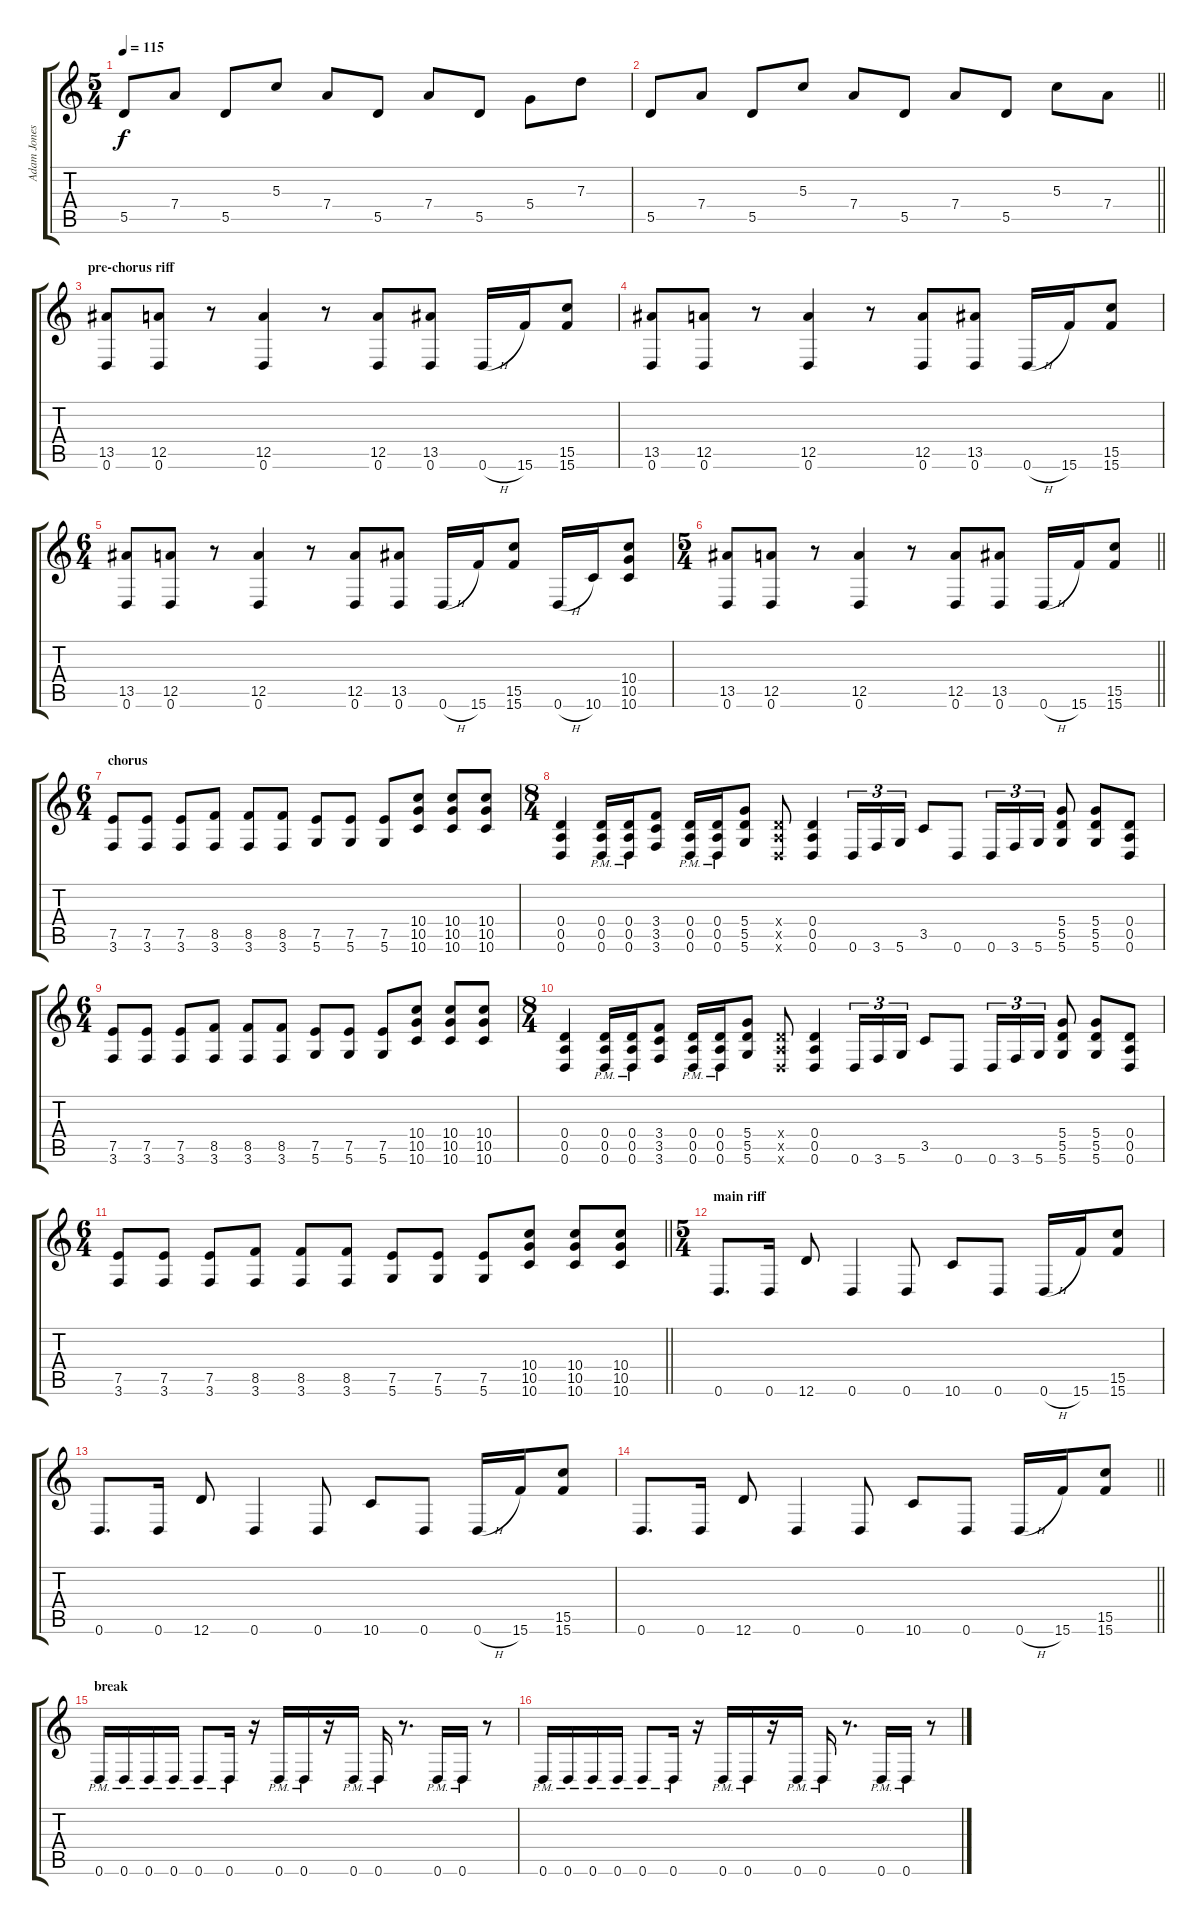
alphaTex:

\track ("Adam Jones" "Adam Jones") {instrument distortionguitar}
\staff {score tabs}
\tuning (E4 B3 G3 D3 A2 D2) {hide}
\ts (5 4)
\tempo 115
\clef g2
\ks c
5.5.8{dy f} 7.4.8 5.5.8 5.3.8 7.4.8 5.5.8 7.4.8 5.5.8 5.4.8 7.3.8 |
\barLineRight lightlight
5.5.8 7.4.8 5.5.8 5.3.8 7.4.8 5.5.8 7.4.8 5.5.8 5.3.8 7.4.8 |
\section ("" "pre-chorus riff")
(13.5 0.6).8{instrument distortionguitar} (12.5 0.6).8 r.8 (12.5 0.6).4 r.8 (12.5 0.6).8 (13.5 0.6).8 0.6{h}.16 15.6.16 (15.5 15.6).8 |
(13.5 0.6).8 (12.5 0.6).8 r.8 (12.5 0.6).4 r.8 (12.5 0.6).8 (13.5 0.6).8 0.6{h}.16 15.6.16 (15.5 15.6).8 |
\ts (6 4)
(13.5 0.6).8 (12.5 0.6).8 r.8 (12.5 0.6).4 r.8 (12.5 0.6).8 (13.5 0.6).8 0.6{h}.16 15.6.16 (15.5 15.6).8 0.6{h}.16 10.6.16 (10.4 10.5 10.6).8 |
\ts (5 4)
\barLineRight lightlight
(13.5 0.6).8 (12.5 0.6).8 r.8 (12.5 0.6).4 r.8 (12.5 0.6).8 (13.5 0.6).8 0.6{h}.16 15.6.16 (15.5 15.6).8 |
\ts (6 4)
\section ("" "chorus")
(7.5 3.6).8 (7.5 3.6).8 (7.5 3.6).8 (8.5 3.6).8 (8.5 3.6).8 (8.5 3.6).8 (7.5 5.6).8 (7.5 5.6).8 (7.5 5.6).8 (10.4 10.5 10.6).8 (10.4 10.5 10.6).8 (10.4 10.5 10.6).8 |
\ts (8 4)
(0.4 0.5 0.6).4 (0.4{pm} 0.5 0.6).16 (0.4{pm} 0.5 0.6).16 (3.4 3.5 3.6).8 (0.4 0.5{pm} 0.6).16 (0.4 0.5{pm} 0.6).16 (5.4 5.5 5.6).8 (0.4{x} 0.5{x} 0.6{x}).8 (0.4 0.5 0.6).4 0.6.16{tu (3 2)} 3.6.16{tu (3 2)} 5.6.16{tu (3 2)} 3.5.8 0.6.8 0.6.16{tu (3 2)} 3.6.16{tu (3 2)} 5.6.16{tu (3 2)} (5.4 5.5 5.6).8 (5.4 5.5 5.6).8 (0.4 0.5 0.6).8 |
\ts (6 4)
(7.5 3.6).8 (7.5 3.6).8 (7.5 3.6).8 (8.5 3.6).8 (8.5 3.6).8 (8.5 3.6).8 (7.5 5.6).8 (7.5 5.6).8 (7.5 5.6).8 (10.4 10.5 10.6).8 (10.4 10.5 10.6).8 (10.4 10.5 10.6).8 |
\ts (8 4)
(0.4 0.5 0.6).4 (0.4{pm} 0.5 0.6).16 (0.4{pm} 0.5 0.6).16 (3.4 3.5 3.6).8 (0.4 0.5{pm} 0.6).16 (0.4 0.5{pm} 0.6).16 (5.4 5.5 5.6).8 (0.4{x} 0.5{x} 0.6{x}).8 (0.4 0.5 0.6).4 0.6.16{tu (3 2)} 3.6.16{tu (3 2)} 5.6.16{tu (3 2)} 3.5.8 0.6.8 0.6.16{tu (3 2)} 3.6.16{tu (3 2)} 5.6.16{tu (3 2)} (5.4 5.5 5.6).8 (5.4 5.5 5.6).8 (0.4 0.5 0.6).8 |
\ts (6 4)
\barLineRight lightlight
(7.5 3.6).8 (7.5 3.6).8 (7.5 3.6).8 (8.5 3.6).8 (8.5 3.6).8 (8.5 3.6).8 (7.5 5.6).8 (7.5 5.6).8 (7.5 5.6).8 (10.4 10.5 10.6).8 (10.4 10.5 10.6).8 (10.4 10.5 10.6).8 |
\ts (5 4)
\section ("" "main riff")
0.6.8{d} 0.6.16 12.6.8 0.6.4 0.6.8 10.6.8 0.6.8 0.6{h}.16 15.6.16 (15.5 15.6).8 |
0.6.8{d instrument distortionguitar} 0.6.16 12.6.8 0.6.4 0.6.8 10.6.8 0.6.8 0.6{h}.16 15.6.16 (15.5 15.6).8 |
\barLineRight lightlight
0.6.8{d instrument distortionguitar} 0.6.16 12.6.8 0.6.4 0.6.8 10.6.8 0.6.8 0.6{h}.16 15.6.16 (15.5 15.6).8 |
\section ("" "break")
0.6{pm}.16 0.6{pm}.16 0.6{pm}.16 0.6{pm}.16 0.6{pm}.8 0.6{pm}.16 r.16 0.6{pm}.16 0.6{pm}.16 r.16 0.6{pm}.16 0.6{pm}.16 r.8{d} 0.6{pm}.16 0.6{pm}.16 r.8 |
0.6{pm}.16 0.6{pm}.16 0.6{pm}.16 0.6{pm}.16 0.6{pm}.8 0.6{pm}.16 r.16 0.6{pm}.16 0.6{pm}.16 r.16 0.6{pm}.16 0.6{pm}.16 r.8{d} 0.6{pm}.16 0.6{pm}.16 r.8
